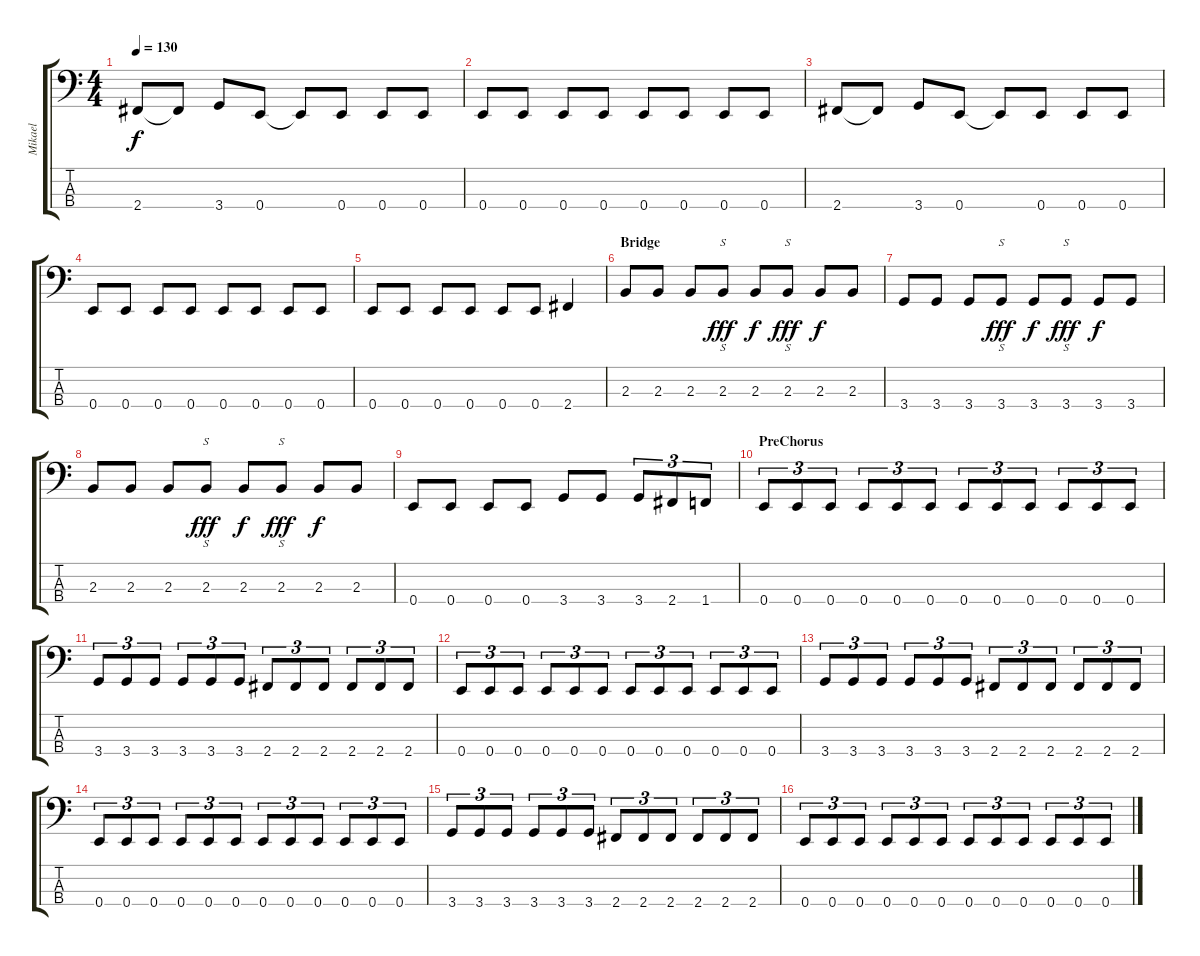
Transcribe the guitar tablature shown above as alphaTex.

\track ("Mikael" "Mikael") {instrument electricbasspick}
\staff {score tabs}
\tuning (G2 D2 A1 E1) {hide}
\ts (4 4)
\tempo 130
\clef f4
\ks c
2.4.8{dy f} 2.4{t}.8 3.4.8 0.4.8 0.4{t}.8 0.4.8 0.4.8 0.4.8 |
0.4.8 0.4.8 0.4.8 0.4.8 0.4.8 0.4.8 0.4.8 0.4.8 |
2.4.8 2.4{t}.8 3.4.8 0.4.8 0.4{t}.8 0.4.8 0.4.8 0.4.8 |
0.4.8 0.4.8 0.4.8 0.4.8 0.4.8 0.4.8 0.4.8 0.4.8 |
0.4.8 0.4.8 0.4.8 0.4.8 0.4.8 0.4.8 2.4.4 |
\section ("" "Bridge")
2.3.8 2.3.8 2.3.8 2.3.8{s dy fff} 2.3.8{dy f} 2.3.8{s dy fff} 2.3.8{dy f} 2.3.8 |
3.4.8 3.4.8 3.4.8 3.4.8{s dy fff} 3.4.8{dy f} 3.4.8{s dy fff} 3.4.8{dy f} 3.4.8 |
2.3.8 2.3.8 2.3.8 2.3.8{s dy fff} 2.3.8{dy f} 2.3.8{s dy fff} 2.3.8{dy f} 2.3.8 |
0.4.8 0.4.8 0.4.8 0.4.8 3.4.8 3.4.8 3.4.8{tu (3 2)} 2.4.8{tu (3 2)} 1.4.8{tu (3 2)} |
\section ("" "PreChorus")
0.4.8{tu (3 2)} 0.4.8{tu (3 2)} 0.4.8{tu (3 2)} 0.4.8{tu (3 2)} 0.4.8{tu (3 2)} 0.4.8{tu (3 2)} 0.4.8{tu (3 2)} 0.4.8{tu (3 2)} 0.4.8{tu (3 2)} 0.4.8{tu (3 2)} 0.4.8{tu (3 2)} 0.4.8{tu (3 2)} |
3.4.8{tu (3 2)} 3.4.8{tu (3 2)} 3.4.8{tu (3 2)} 3.4.8{tu (3 2)} 3.4.8{tu (3 2)} 3.4.8{tu (3 2)} 2.4.8{tu (3 2)} 2.4.8{tu (3 2)} 2.4.8{tu (3 2)} 2.4.8{tu (3 2)} 2.4.8{tu (3 2)} 2.4.8{tu (3 2)} |
0.4.8{tu (3 2)} 0.4.8{tu (3 2)} 0.4.8{tu (3 2)} 0.4.8{tu (3 2)} 0.4.8{tu (3 2)} 0.4.8{tu (3 2)} 0.4.8{tu (3 2)} 0.4.8{tu (3 2)} 0.4.8{tu (3 2)} 0.4.8{tu (3 2)} 0.4.8{tu (3 2)} 0.4.8{tu (3 2)} |
3.4.8{tu (3 2)} 3.4.8{tu (3 2)} 3.4.8{tu (3 2)} 3.4.8{tu (3 2)} 3.4.8{tu (3 2)} 3.4.8{tu (3 2)} 2.4.8{tu (3 2)} 2.4.8{tu (3 2)} 2.4.8{tu (3 2)} 2.4.8{tu (3 2)} 2.4.8{tu (3 2)} 2.4.8{tu (3 2)} |
0.4.8{tu (3 2)} 0.4.8{tu (3 2)} 0.4.8{tu (3 2)} 0.4.8{tu (3 2)} 0.4.8{tu (3 2)} 0.4.8{tu (3 2)} 0.4.8{tu (3 2)} 0.4.8{tu (3 2)} 0.4.8{tu (3 2)} 0.4.8{tu (3 2)} 0.4.8{tu (3 2)} 0.4.8{tu (3 2)} |
3.4.8{tu (3 2)} 3.4.8{tu (3 2)} 3.4.8{tu (3 2)} 3.4.8{tu (3 2)} 3.4.8{tu (3 2)} 3.4.8{tu (3 2)} 2.4.8{tu (3 2)} 2.4.8{tu (3 2)} 2.4.8{tu (3 2)} 2.4.8{tu (3 2)} 2.4.8{tu (3 2)} 2.4.8{tu (3 2)} |
0.4.8{tu (3 2)} 0.4.8{tu (3 2)} 0.4.8{tu (3 2)} 0.4.8{tu (3 2)} 0.4.8{tu (3 2)} 0.4.8{tu (3 2)} 0.4.8{tu (3 2)} 0.4.8{tu (3 2)} 0.4.8{tu (3 2)} 0.4.8{tu (3 2)} 0.4.8{tu (3 2)} 0.4.8{tu (3 2)}
